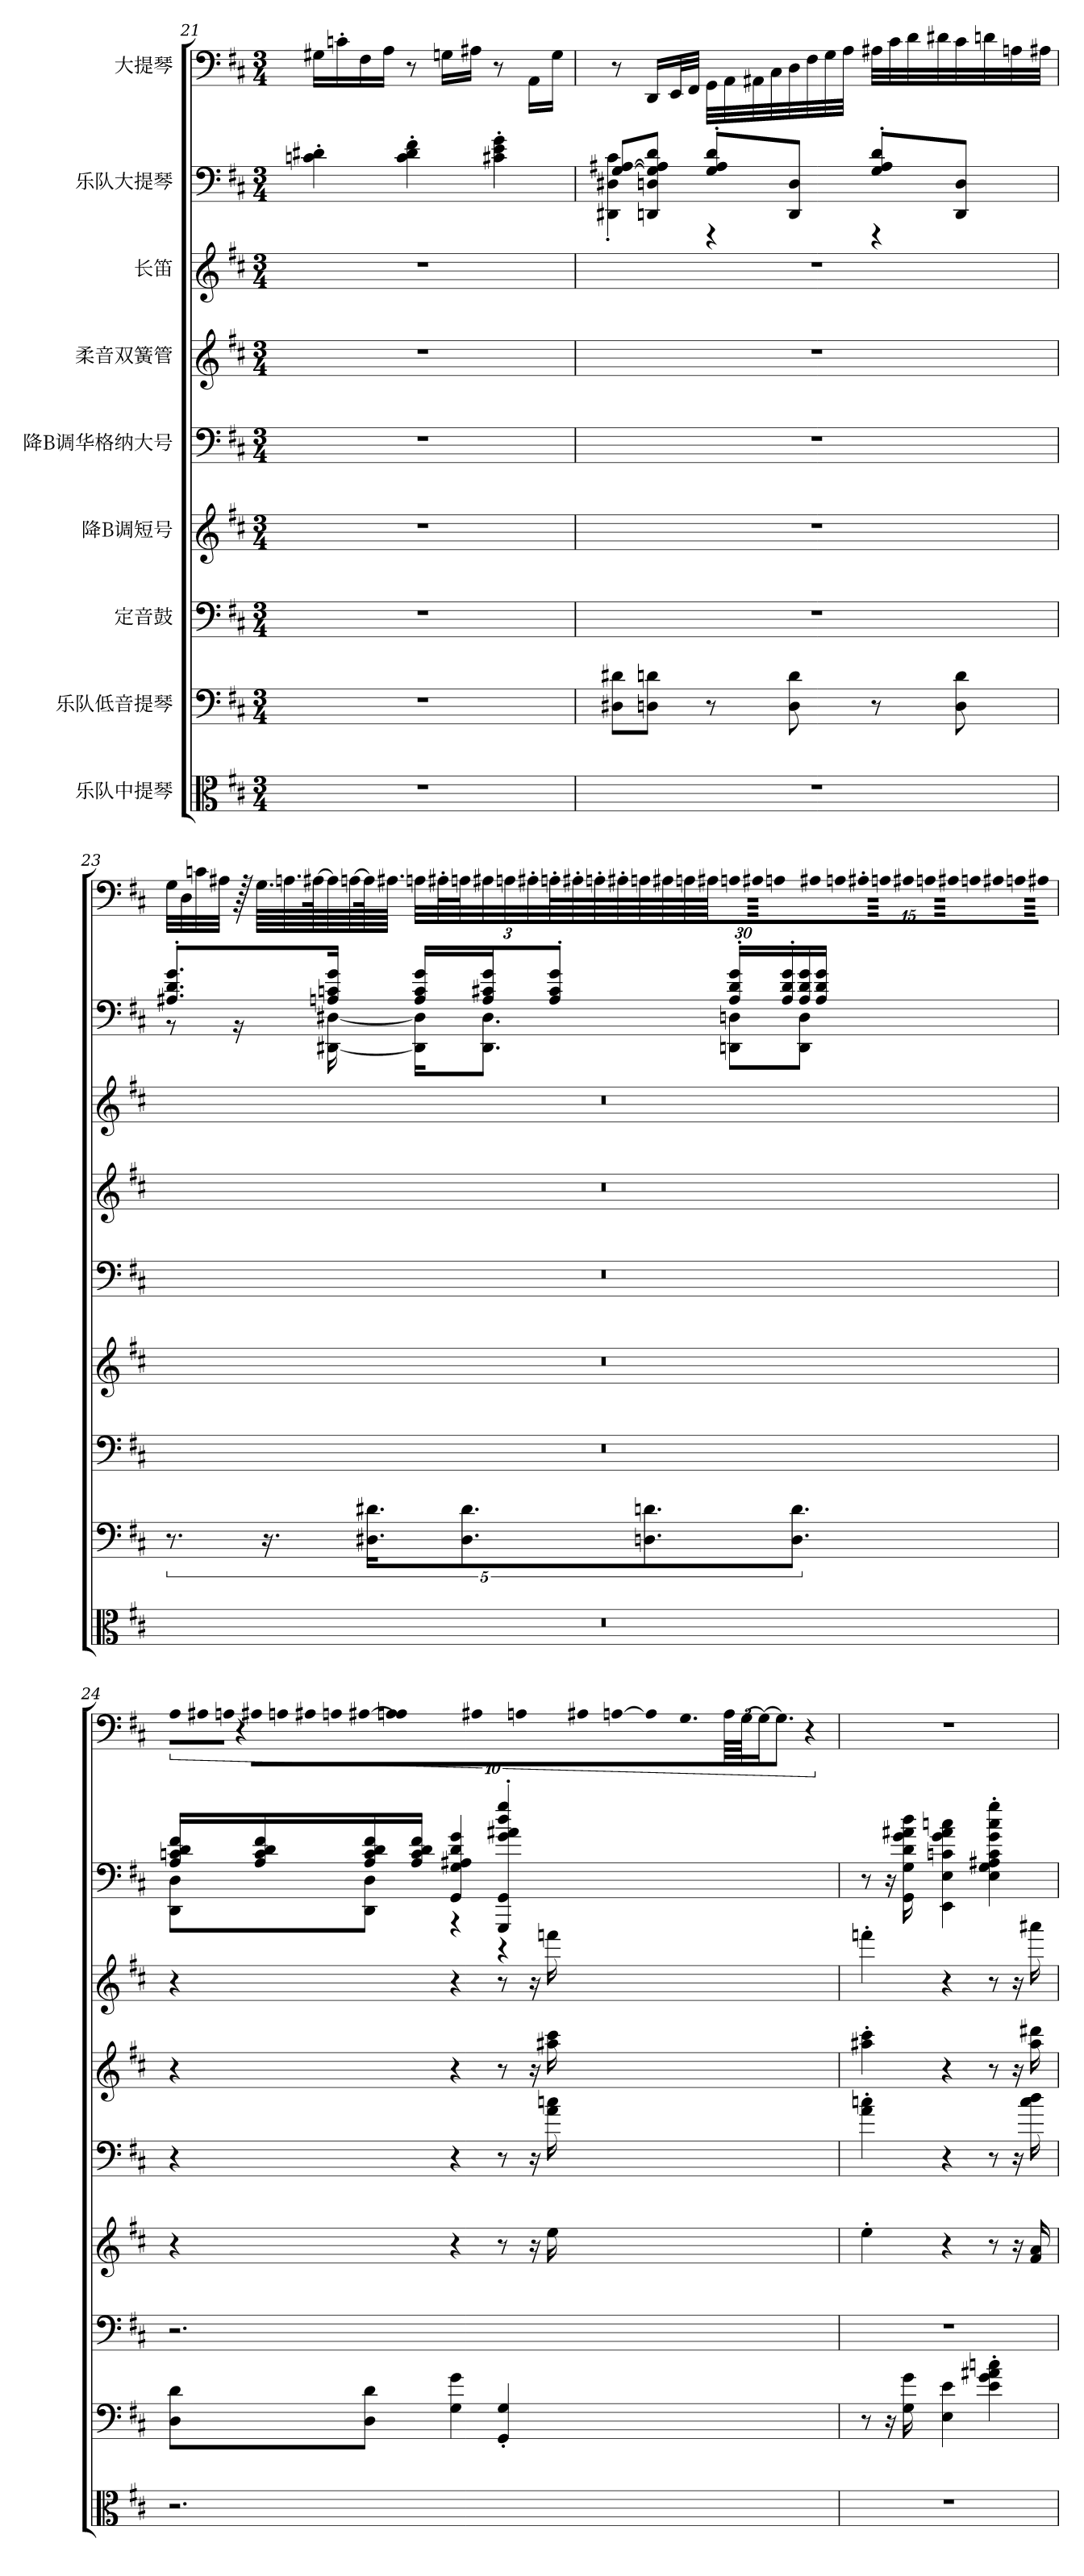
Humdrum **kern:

**kern	**kern	**kern	**kern	**kern	**kern	**kern	**kern	**kern
*part9	*part8	*part7	*part6	*part5	*part4	*part3	*part2	*part1
*staff9	*staff8	*staff7	*staff6	*staff5	*staff4	*staff3	*staff2	*staff1
*I"乐队中提琴	*I"乐队低音提琴	*I"定音鼓	*I"降B调短号	*I"降B调华格纳大号	*I"柔音双簧管	*I"长笛	*I"乐队大提琴	*I"大提琴
*clefC3	*clefF4	*clefF4	*clefG2	*clefF4	*clefG2	*clefG2	*clefF4	*clefF4
*	*ITrd7c12	*	*ITrd1c2	*ITrd1c2	*ITrd2c3	*	*	*
*k[f#c#]	*k[f#c#]	*k[f#c#]	*k[]	*k[]	*k[f#c#g#d#a#]	*k[f#c#]	*k[f#c#]	*k[f#c#]
*M3/4	*M3/4	*M3/4	*M3/4	*M3/4	*M3/4	*M3/4	*M3/4	*M3/4
=21	=21	=21	=21	=21	=21	=21	=21	=21
2.r	2.r	2.r	2.r	2.r	2.r	2.r	4cn\' 4d#X\'	16G#X\LL
.	.	.	.	.	.	.	.	16cn'\
.	.	.	.	.	.	.	.	16F#\
.	.	.	.	.	.	.	.	16A\JJ
.	.	.	.	.	.	.	4c\' 4d#\' 4f#\'	8r
.	.	.	.	.	.	.	.	16Gn\LL
.	.	.	.	.	.	.	.	16A#X\JJ
.	.	.	.	.	.	.	4c#X\' 4e\' 4g\'	8r
.	.	.	.	.	.	.	.	16AA\LL
.	.	.	.	.	.	.	.	16G\JJ
!!LO:PB:g=z
=22	=22	=22	=22	=22	=22	=22	=22	=22
*	*	*	*	*	*	*	*^	*
2.r	8DD#X\ 8D#X\L	2.r	2.r	2.r	2.r	2.r	[8G/ [8A#X/L	4DD#X\' 4D#X\' 4c#\'	8r
.	8DDn\ 8Dn\J	.	.	.	.	.	8DDn/ 8Dn/ 8G/] 8A#/] 8d/J	.	16DD/LL
.	.	.	.	.	.	.	.	.	32EE/L
.	.	.	.	.	.	.	.	.	32FF#/JJJ
.	8r	.	.	.	.	.	8G/' 8A#/' 8d/'L	4r	32GG\LLL
.	.	.	.	.	.	.	.	.	32AA\
.	.	.	.	.	.	.	.	.	32AA#X\
.	.	.	.	.	.	.	.	.	32C#\
.	8DD\ 8D\	.	.	.	.	.	8DD/ 8D/J	.	32D\
.	.	.	.	.	.	.	.	.	32F#\
.	.	.	.	.	.	.	.	.	32G\
.	.	.	.	.	.	.	.	.	32A\JJJ
.	8r	.	.	.	.	.	8G/' 8A#/' 8d/'L	4r	32A#X\LLL
.	.	.	.	.	.	.	.	.	32c#\
.	.	.	.	.	.	.	.	.	32d\
.	.	.	.	.	.	.	.	.	32d#X\
.	8DD\ 8D\	.	.	.	.	.	8DD/ 8D/J	.	32c#\
.	.	.	.	.	.	.	.	.	32dn\
.	.	.	.	.	.	.	.	.	32An\
.	.	.	.	.	.	.	.	.	32A#X\JJJ
!!LO:PB:g=z
=23	=23	=23	=23	=23	=23	=23	=23	=23	=23
2.r	10.r	2.r	2.r	2.r	2.r	2.r	8.A#X/' 8.d/' 8.g/'L	8r	32G\LLL
.	.	.	.	.	.	.	.	.	32D\
.	.	.	.	.	.	.	.	.	32cn\
.	.	.	.	.	.	.	.	.	32A#X\JJJ
.	.	.	.	.	.	.	.	16r	128r
.	.	.	.	.	.	.	.	.	64.G\LLLL
.	20.r	.	.	.	.	.	.	.	.
.	.	.	.	.	.	.	.	.	64.An\
.	.	.	.	.	.	.	.	.	[128A#X\K
.	.	.	.	.	.	.	16An/ 16cn/ 16g/Jk	[16DD#X\ [16D#X\	64A#\]
.	.	.	.	.	.	.	.	.	[64An\
.	.	.	.	.	.	.	.	.	128A\K]
.	20.DD#X\ 20.D#X\KL	.	.	.	.	.	.	.	.
.	.	.	.	.	.	.	.	.	64.A#X\JJJJ
.	.	.	.	.	.	.	16A/ 16c/ 16g/LL	16DD#\] 16D#\]KL	32An\LLL
.	.	.	.	.	.	.	.	.	64A#X'\L
.	.	.	.	.	.	.	.	.	64An\J
.	10.DD#\ 10.D#\	.	.	.	.	.	.	.	.
*	*	*	*	*	*	*	*	*	*Xbrackettup
.	.	.	.	.	.	.	16A/ 16c#X/ 16g/J	8.DD#\ 8.D#\J	48A#X\
.	.	.	.	.	.	.	.	.	48An\
.	.	.	.	.	.	.	.	.	48A#X'\
.	.	.	.	.	.	.	8A/' 8c#/' 8g/'J	.	64An'\L
.	.	.	.	.	.	.	.	.	64A#X'\
.	.	.	.	.	.	.	.	.	64An'\
.	.	.	.	.	.	.	.	.	64A#X'\
.	.	.	.	.	.	.	.	.	64An\
.	10.DDn\ 10.Dn\	.	.	.	.	.	.	.	.
.	.	.	.	.	.	.	.	.	64A#X\
.	.	.	.	.	.	.	.	.	64An\
.	.	.	.	.	.	.	.	.	64A#X\
!	!	!	!	!	!	!	!	!	!LO:N:vis=256%9
.	.	.	.	.	.	.	16A/' 16d/' 16g/'LL	8DDn\ 8Dn\L	960%17An\
!	!	!	!	!	!	!	!	!	!LO:N:vis=256%9
.	.	.	.	.	.	.	.	.	960%17A#X\
.	.	.	.	.	.	.	.	.	1920ryy
!	!	!	!	!	!	!	!	!	!LO:N:vis=256%9
.	.	.	.	.	.	.	.	.	960%17An\
!	!	!	!	!	!	!	!	!	!LO:N:vis=256%9
.	.	.	.	.	.	.	.	.	960%17A#X\
.	.	.	.	.	.	.	16A/' 16d/' 16g/'	.	.
!	!	!	!	!	!	!	!	!	!LO:N:vis=256%9
.	.	.	.	.	.	.	.	.	960%17An\
!	!	!	!	!	!	!	!	!	!LO:N:vis=256%9
.	.	.	.	.	.	.	.	.	960%17A#X'\
.	10.DD\ 10.D\J	.	.	.	.	.	.	.	.
.	.	.	.	.	.	.	.	.	1920ryy
!	!	!	!	!	!	!	!	!	!LO:N:vis=256%9
.	.	.	.	.	.	.	.	.	960%17An\
!	!	!	!	!	!	!	!	!	!LO:N:vis=256%9
.	.	.	.	.	.	.	16A/ 16d/ 16g/	8DD\ 8D\J	960%17A#X\
!	!	!	!	!	!	!	!	!	!LO:N:vis=256%9
.	.	.	.	.	.	.	.	.	960%17An\
.	.	.	.	.	.	.	.	.	1920ryy
!	!	!	!	!	!	!	!	!	!LO:N:vis=256%9
.	.	.	.	.	.	.	.	.	960%17A#X\
!	!	!	!	!	!	!	!	!	!LO:N:vis=256%9
.	.	.	.	.	.	.	.	.	960%17An\
.	.	.	.	.	.	.	16A/ 16d/ 16g/JJ	.	.
!	!	!	!	!	!	!	!	!	!LO:N:vis=256%9
.	.	.	.	.	.	.	.	.	960%17A#X\
!	!	!	!	!	!	!	!	!	!LO:N:vis=256%9
.	.	.	.	.	.	.	.	.	960%17An\
.	.	.	.	.	.	.	.	.	1920ryy
!	!	!	!	!	!	!	!	!	!LO:N:vis=256%9
.	.	.	.	.	.	.	.	.	960%17A#X\JJJJ
!!LO:PB:g=z
=24	=24	=24	=24	=24	=24	=24	=24	=24	=24
*	*	*	*	*	*	*	*	*	*brackettup
!	!	!	!	!	!	!	!	!	!LO:N:vis=64
2.r	8DD\ 8D\L	2.r	4r	4r	4r	4r	16A/ 16cn/ 16d/ 16f#/LL	8DD\ 8D\L	640%9A\LLLL
!	!	!	!	!	!	!	!	!	!LO:N:vis=64
.	.	.	.	.	.	.	.	.	640%9A#X\
!	!	!	!	!	!	!	!	!	!LO:N:vis=64
.	.	.	.	.	.	.	.	.	640%9An\JJJJ
!	!	!	!	!	!	!	!	!	!LO:N:vis=64
.	.	.	.	.	.	.	.	.	640%9r
!	!	!	!	!	!	!	!	!	!LO:N:vis=64
.	.	.	.	.	.	.	.	.	640%9A#X\LLLL
.	.	.	.	.	.	.	16A/ 16c/ 16d/ 16f#/	.	.
!	!	!	!	!	!	!	!	!	!LO:N:vis=64
.	.	.	.	.	.	.	.	.	640%9An\
!	!	!	!	!	!	!	!	!	!LO:N:vis=64
.	.	.	.	.	.	.	.	.	640%9A#X\
!	!	!	!	!	!	!	!	!	!LO:N:vis=64
.	.	.	.	.	.	.	.	.	640%9An\
!	!	!	!	!	!	!	!	!	!LO:N:vis=64
.	.	.	.	.	.	.	.	.	[640%9A#X\J
.	8DD\ 8D\J	.	.	.	.	.	16A/ 16c/ 16d/ 16f#/	8DD\ 8D\J	.
.	.	.	.	.	.	.	.	.	32An\ 32A#\]
.	.	.	.	.	.	.	.	.	64A#X\L
.	.	.	.	.	.	.	.	.	64An\
.	.	.	.	.	.	.	16A/ 16c/ 16d/ 16f#/JJ	.	.
.	.	.	.	.	.	.	.	.	64A#X\
.	.	.	.	.	.	.	.	.	[64An\
.	.	.	.	.	.	.	.	.	128A\K]
.	.	.	.	.	.	.	.	.	64.G\
.	4GG\ 4G\	.	4r	4r	4r	4r	4GG/ 4G/ 4A#X/ 4d/ 4g/	4r	.
*	*	*	*	*	*	*	*	*	*Xbrackettup
.	.	.	.	.	.	.	.	.	96A\
.	.	.	.	.	.	.	.	.	[96G\JJ
.	.	.	.	.	.	.	.	.	24G\J_
.	.	.	.	.	.	.	.	.	8.G\J]
.	4GGG/' 4GG/'	.	8r	8r	8r	8r	4GGG/' 4GG/' 4g/' 4a#X/' 4dd/' 4gg/'	4r	.
.	.	.	.	.	.	.	.	.	4r
.	.	.	16r	16r	16r	16r	.	.	.
.	.	.	16dd\	16g\ 16b-X\	16ff##X\ 16aa#\	16fffn\	.	.	.
640ryy	640ryy	640ryy	640ryy	640ryy	640ryy	640ryy	640ryy	640ryy	.
*	*	*	*	*	*	*	*v	*v	*
!!LO:PB:g=z
=25	=25	=25	=25	=25	=25	=25	=25	=25
2.r	8r	2.r	4dd'\	4g\' 4b-X\'	4ff##X\' 4aa#\'	4fffn'\	8r	2.r
.	16r	.	.	.	.	.	16r	.
.	16GG\ 16G\	.	.	.	.	.	16GG\ 16G\ 16d\ 16g\ 16a#X\ 16dd\	.
.	4EE\ 4E\	.	4r	4r	4r	4r	4EE\ 4E\ 4cn\ 4g\ 4a#\ 4ccn\	.
.	4E\' 4G\' 4A#X\' 4cn\'	.	8r	8r	8r	8r	4E\' 4G\' 4A#X\' 4c\' 4g\' 4cc\' 4gg\'	.
.	.	.	16r	16r	16r	16r	.	.
.	.	.	16e/ 16g/	16b-\ 16cc\	16ff##\ 16bb#X\	16aaa#X\	.	.
=	=	=	=	=	=	=	=	=
*-	*-	*-	*-	*-	*-	*-	*-	*-
